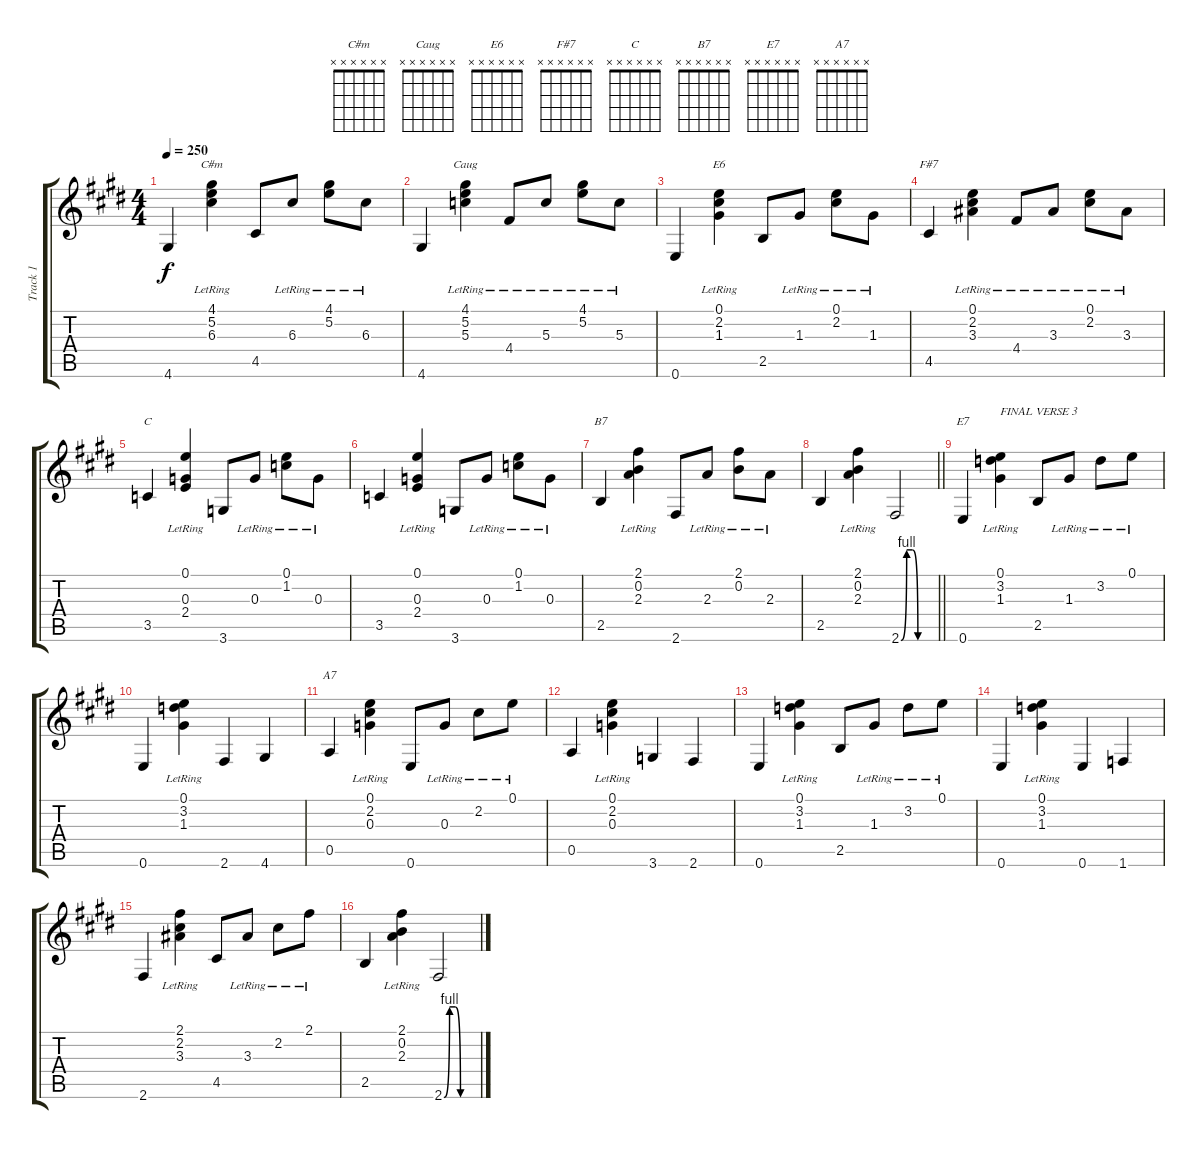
\track ("Track 1" "Track 1") {instrument acousticguitarnylon}
\staff {score tabs}
\tuning (E4 B3 G3 D3 A2 E2) {hide}
\chord ("C#m" x x x x x x)
\chord ("Caug" x x x x x x)
\chord ("E6" x x x x x x)
\chord ("F#7" x x x x x x)
\chord ("C" x x x x x x)
\chord ("B7" x x x x x x)
\chord ("E7" x x x x x x)
\chord ("A7" x x x x x x)
\ts (4 4)
\tempo 250
\clef g2
\ks e
4.6.4{dy f} (4.1{lr} 5.2{lr} 6.3{lr}).4{ch "C#m"} 4.5.8 6.3{lr}.8 (4.1{lr} 5.2{lr}).8 6.3{lr}.8 |
4.6.4 (4.1{lr} 5.2{lr} 5.3{lr}).4{ch "Caug"} 4.4{lr}.8 5.3{lr}.8 (4.1{lr} 5.2{lr}).8 5.3{lr}.8 |
0.6.4 (0.1{lr} 2.2{lr} 1.3{lr}).4{ch "E6"} 2.5.8 1.3{lr}.8 (0.1{lr} 2.2{lr}).8 1.3{lr}.8 |
4.5.4{ch "F#7"} (0.1{lr} 2.2{lr} 3.3{lr}).4 4.4{lr}.8 3.3{lr}.8 (0.1{lr} 2.2{lr}).8 3.3{lr}.8 |
3.5.4{ch "C"} (0.1{lr} 0.3{lr} 2.4{lr}).4 3.6.8 0.3{lr}.8 (0.1{lr} 1.2{lr}).8 0.3{lr}.8 |
3.5.4 (0.1{lr} 0.3{lr} 2.4{lr}).4 3.6.8 0.3{lr}.8 (0.1{lr} 1.2{lr}).8 0.3{lr}.8 |
2.5.4{ch "B7"} (2.1{lr} 0.2{lr} 2.3{lr}).4 2.6.8 2.3{lr}.8 (2.1{lr} 0.2{lr}).8 2.3{lr}.8 |
\barLineRight lightlight
2.5.4 (2.1{lr} 0.2{lr} 2.3{lr}).4 2.6{be (custom 0 0 10 4 20 4 30 0 60 0)}.2 |
0.6.4{ch "E7"} (0.1{lr} 3.2{lr} 1.3{lr}).4{txt "FINAL VERSE 3"} 2.5.8 1.3{lr}.8 3.2{lr}.8 0.1{lr}.8 |
0.6.4 (0.1{lr} 3.2{lr} 1.3{lr}).4 2.6.4 4.6.4 |
0.5.4{ch "A7"} (0.1{lr} 2.2{lr} 0.3{lr}).4 0.6.8 0.3{lr}.8 2.2{lr}.8 0.1{lr}.8 |
0.5.4 (0.1{lr} 2.2{lr} 0.3{lr}).4 3.6.4 2.6.4 |
0.6.4 (0.1{lr} 3.2{lr} 1.3{lr}).4 2.5.8 1.3{lr}.8 3.2{lr}.8 0.1{lr}.8 |
0.6.4 (0.1{lr} 3.2{lr} 1.3{lr}).4 0.6.4 1.6.4 |
2.6.4 (2.1{lr} 2.2{lr} 3.3{lr}).4 4.5.8 3.3{lr}.8 2.2{lr}.8 2.1{lr}.8 |
2.5.4 (2.1{lr} 0.2{lr} 2.3{lr}).4 2.6{be (custom 0 0 10 4 20 4 30 0 60 0)}.2
